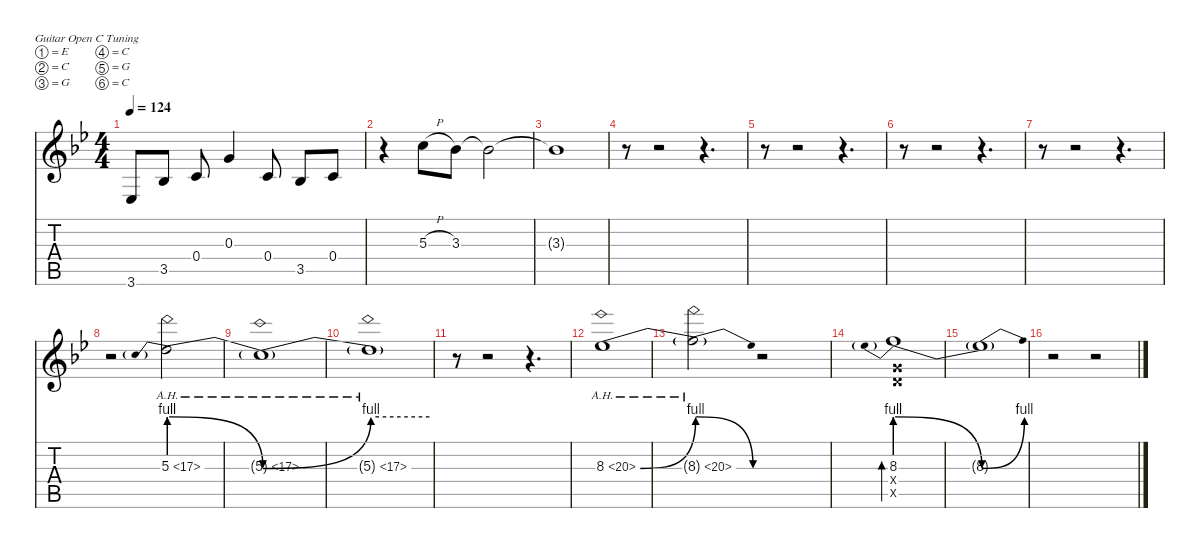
\defaultSystemsLayout 4
\hideDynamics
\bracketExtendMode nobrackets
\singleTrackTrackNamePolicy hidden
\multiTrackTrackNamePolicy hidden
\firstSystemTrackNameMode fullname
\firstSystemTrackNameOrientation horizontal
\otherSystemsTrackNameOrientation horizontal
\track ("Guitar 1" "jz.guit.") {instrument electricguitarjazz}
\staff {score tabs}
\tuning (E4 C4 G3 C3 G2 C2)
\ts (4 4)
\tempo 124
\clef g2
\ks gminor
3.6{acc b}.8{dy f beam Up} 3.5{acc b}.8{beam Up} 0.4{acc forcenatural}.8{beam Up} 0.3{acc forcenatural}.4{beam Up} 0.4{acc forcenatural}.8{beam Up} 3.5{acc b}.8{beam Up} 0.4{acc forcenatural}.8{beam Up} |
r.4{beam Down} 5.3{h acc forcenatural}.8{beam Down} 3.3{acc b}.8{beam Down} 3.3{t acc b}.2{beam Down} |
3.3{t acc b}.1{beam Down} |
r.8{beam Down} r.2{beam Down} r.4{d beam Down} |
r.8{beam Down} r.2{beam Down} r.4{d beam Down} |
r.8{beam Down} r.2{beam Down} r.4{d beam Down} |
r.8{beam Down} r.2{beam Down} r.4{d beam Down} |
r.2{beam Down} 5.3{be (prebendrelease 0 4 60 0) ah 12}.2{beam Down} |
5.3{be (bend 0 0 60 4) ah 12 t acc forcenatural}.1{beam Down} |
5.3{be (hold 0 4 60 4) ah 12 t}.1{beam Down} |
r.8{beam Down} r.2{beam Down} r.4{d beam Down} |
8.3{be (bend 0 0 60 4) ah 12 acc b}.1{beam Down} |
8.3{be (release 0 4 60 0) ah 12 t}.2{beam Down} r.2{beam Down} |
(8.3{be (prebendrelease 0 4 60 0)} 7.4{x acc forcenatural} 7.5{x acc forcenatural}).1{bd 480 beam Up} |
8.3{be (bend 0 0 60 4) t acc b}.1{beam Down} |
r.2{beam Down} r.2{beam Down}
